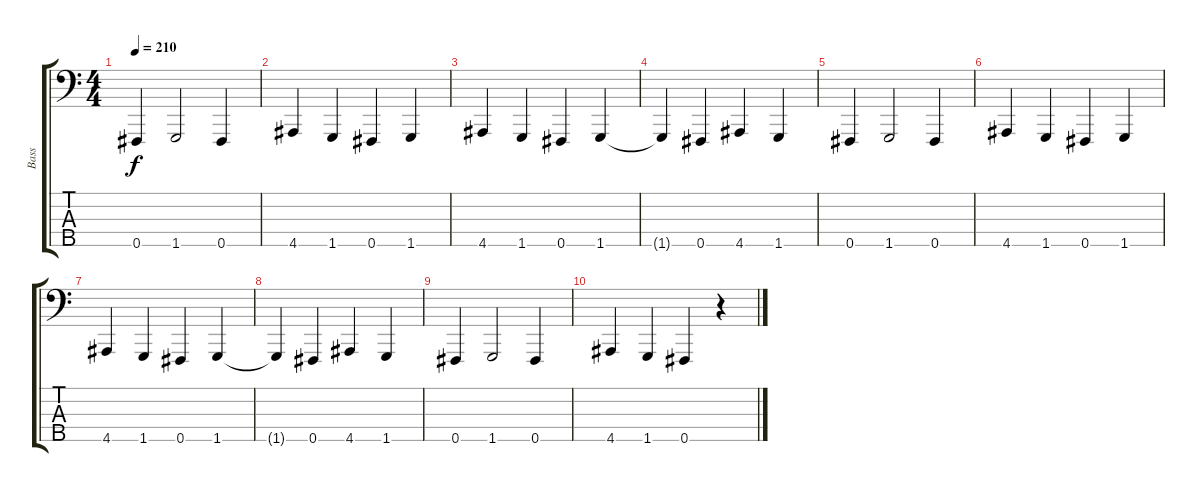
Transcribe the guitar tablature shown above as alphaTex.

\track ("Bass" "Bass") {instrument electricbasspick}
\staff {score tabs}
\tuning (E2 B1 Gb1 B0 Gb0) {hide}
\ts (4 4)
\tempo 210
\clef f4
\ks c
0.5.4{dy f} 1.5.2 0.5.4 |
4.5.4 1.5.4 0.5.4 1.5.4 |
4.5.4 1.5.4 0.5.4 1.5.4 |
1.5{t}.4 0.5.4 4.5.4 1.5.4 |
0.5.4 1.5.2 0.5.4 |
4.5.4 1.5.4 0.5.4 1.5.4 |
4.5.4 1.5.4 0.5.4 1.5.4 |
1.5{t}.4 0.5.4 4.5.4 1.5.4 |
0.5.4 1.5.2 0.5.4 |
4.5.4 1.5.4 0.5.4 r.4
